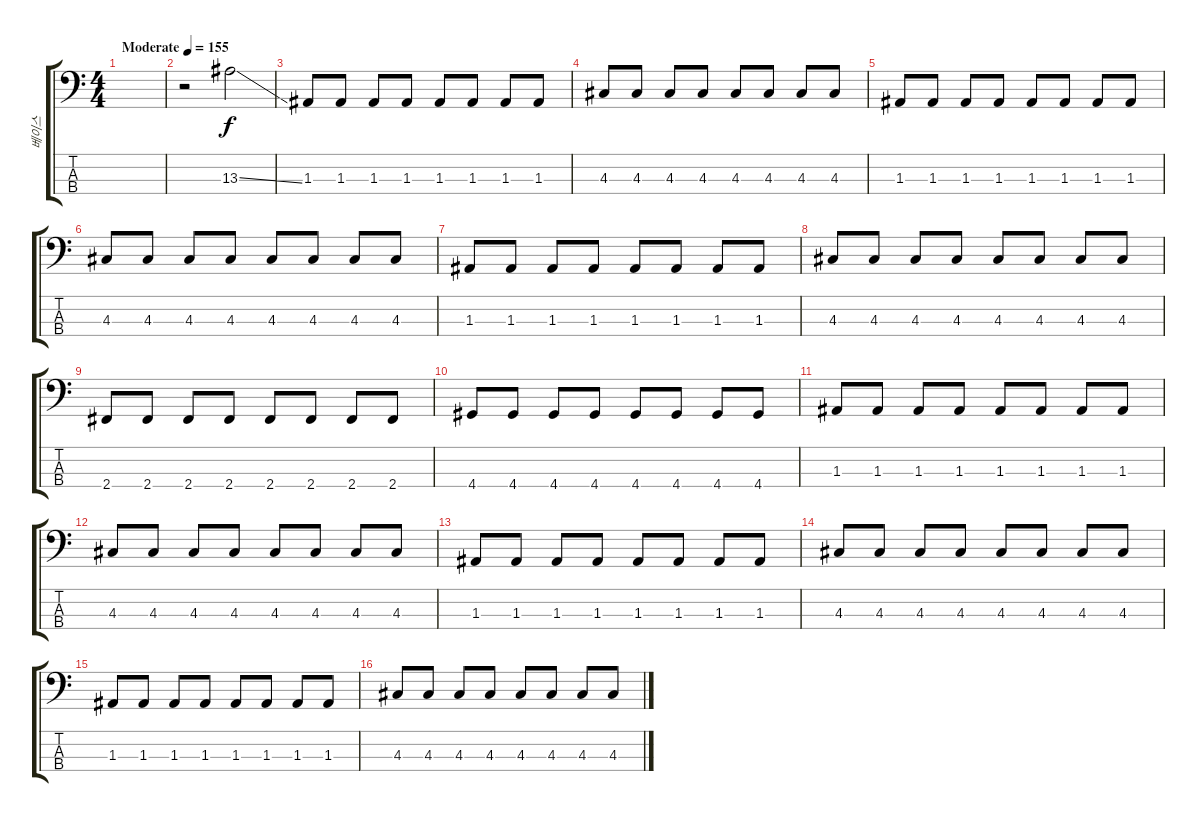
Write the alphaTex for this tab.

\track ("베이스" "베이스") {instrument electricbasspick}
\staff {score tabs}
\tuning (G2 D2 A1 E1) {hide}
\ts (4 4)
\tempo (155 "Moderate")
\clef f4
\ks c
|
r.2 13.3{ss}.2 |
1.3.8 1.3.8 1.3.8 1.3.8 1.3.8 1.3.8 1.3.8 1.3.8 |
4.3.8 4.3.8 4.3.8 4.3.8 4.3.8 4.3.8 4.3.8 4.3.8 |
1.3.8 1.3.8 1.3.8 1.3.8 1.3.8 1.3.8 1.3.8 1.3.8 |
4.3.8 4.3.8 4.3.8 4.3.8 4.3.8 4.3.8 4.3.8 4.3.8 |
1.3.8 1.3.8 1.3.8 1.3.8 1.3.8 1.3.8 1.3.8 1.3.8 |
4.3.8 4.3.8 4.3.8 4.3.8 4.3.8 4.3.8 4.3.8 4.3.8 |
2.4.8 2.4.8 2.4.8 2.4.8 2.4.8 2.4.8 2.4.8 2.4.8 |
4.4.8 4.4.8 4.4.8 4.4.8 4.4.8 4.4.8 4.4.8 4.4.8 |
1.3.8 1.3.8 1.3.8 1.3.8 1.3.8 1.3.8 1.3.8 1.3.8 |
4.3.8 4.3.8 4.3.8 4.3.8 4.3.8 4.3.8 4.3.8 4.3.8 |
1.3.8 1.3.8 1.3.8 1.3.8 1.3.8 1.3.8 1.3.8 1.3.8 |
4.3.8 4.3.8 4.3.8 4.3.8 4.3.8 4.3.8 4.3.8 4.3.8 |
1.3.8 1.3.8 1.3.8 1.3.8 1.3.8 1.3.8 1.3.8 1.3.8 |
4.3.8 4.3.8 4.3.8 4.3.8 4.3.8 4.3.8 4.3.8 4.3.8
